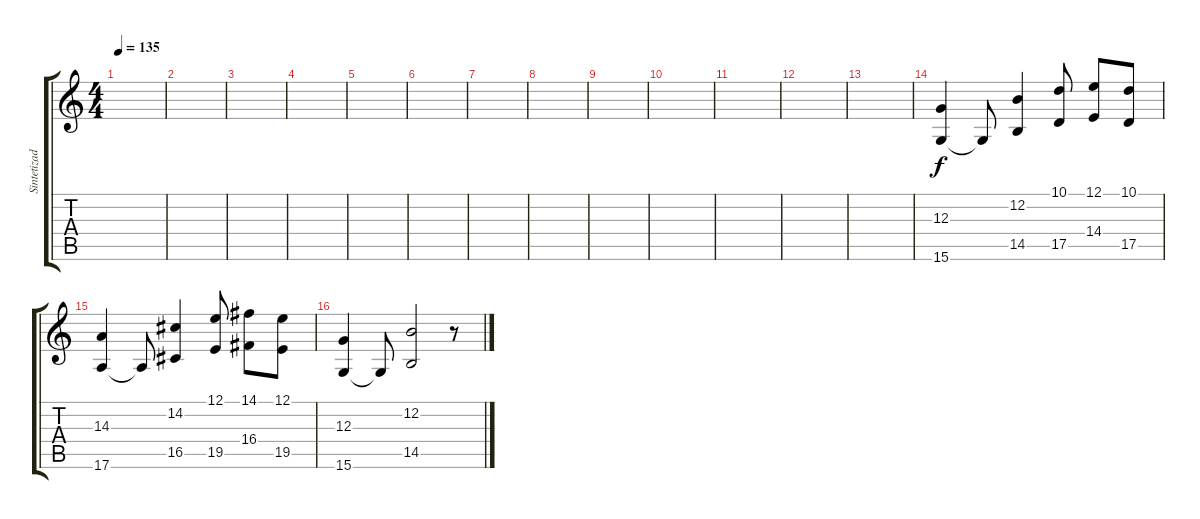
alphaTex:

\track ("Sintetizador" "Sintetizad") {instrument pad3polysynth}
\staff {score tabs}
\tuning (E4 B3 G3 D3 A2 E2) {hide}
\ts (4 4)
\tempo 135
\clef g2
\ks c
|
|
|
|
|
|
|
|
|
|
|
|
|
(12.3 15.6).4 15.6{t}.8 (12.2 14.5).4 (10.1 17.5).8 (12.1 14.4).8 (10.1 17.5).8 |
(14.3 17.6).4 17.6{t}.8 (14.2 16.5).4 (12.1 19.5).8 (14.1 16.4).8 (12.1 19.5).8 |
(12.3 15.6).4 15.6{t}.8 (12.2 14.5).2 r.8
